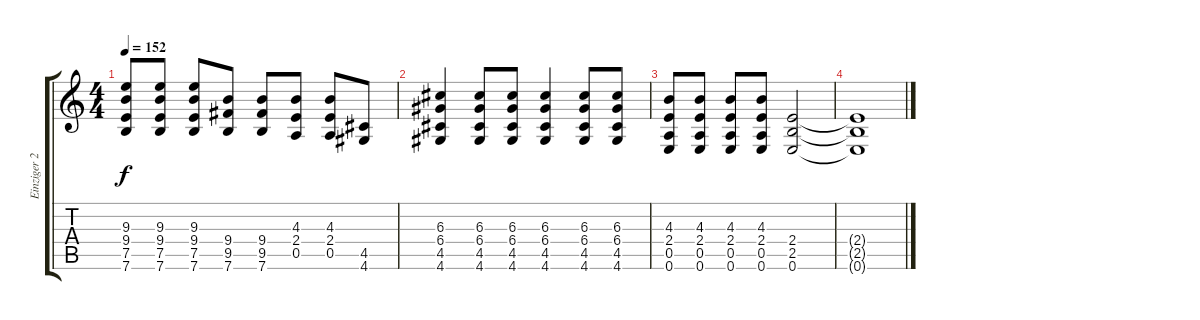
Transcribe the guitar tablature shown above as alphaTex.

\track ("Einziger 2" "Einziger 2") {instrument distortionguitar}
\staff {score tabs}
\tuning (E4 B3 G3 D3 A2 E2) {hide}
\ts (4 4)
\tempo 152
\clef g2
\ks c
(9.3 9.4 7.5 7.6).8{dy f} (9.3 9.4 7.5 7.6).8 (9.3 9.4 7.5 7.6).8 (9.4 9.5 7.6).8 (9.4 9.5 7.6).8 (4.3 2.4 0.5).8 (4.3 2.4 0.5).8 (4.5 4.6).8 |
(6.3 6.4 4.5 4.6).4 (6.3 6.4 4.5 4.6).8 (6.3 6.4 4.5 4.6).8 (6.3 6.4 4.5 4.6).4 (6.3 6.4 4.5 4.6).8 (6.3 6.4 4.5 4.6).8 |
(4.3 2.4 0.5 0.6).8 (4.3 2.4 0.5 0.6).8 (4.3 2.4 0.5 0.6).8 (4.3 2.4 0.5 0.6).8 (2.4 2.5 0.6).2{volume 0} |
(2.4{t} 2.5{t} 0.6{t}).1
